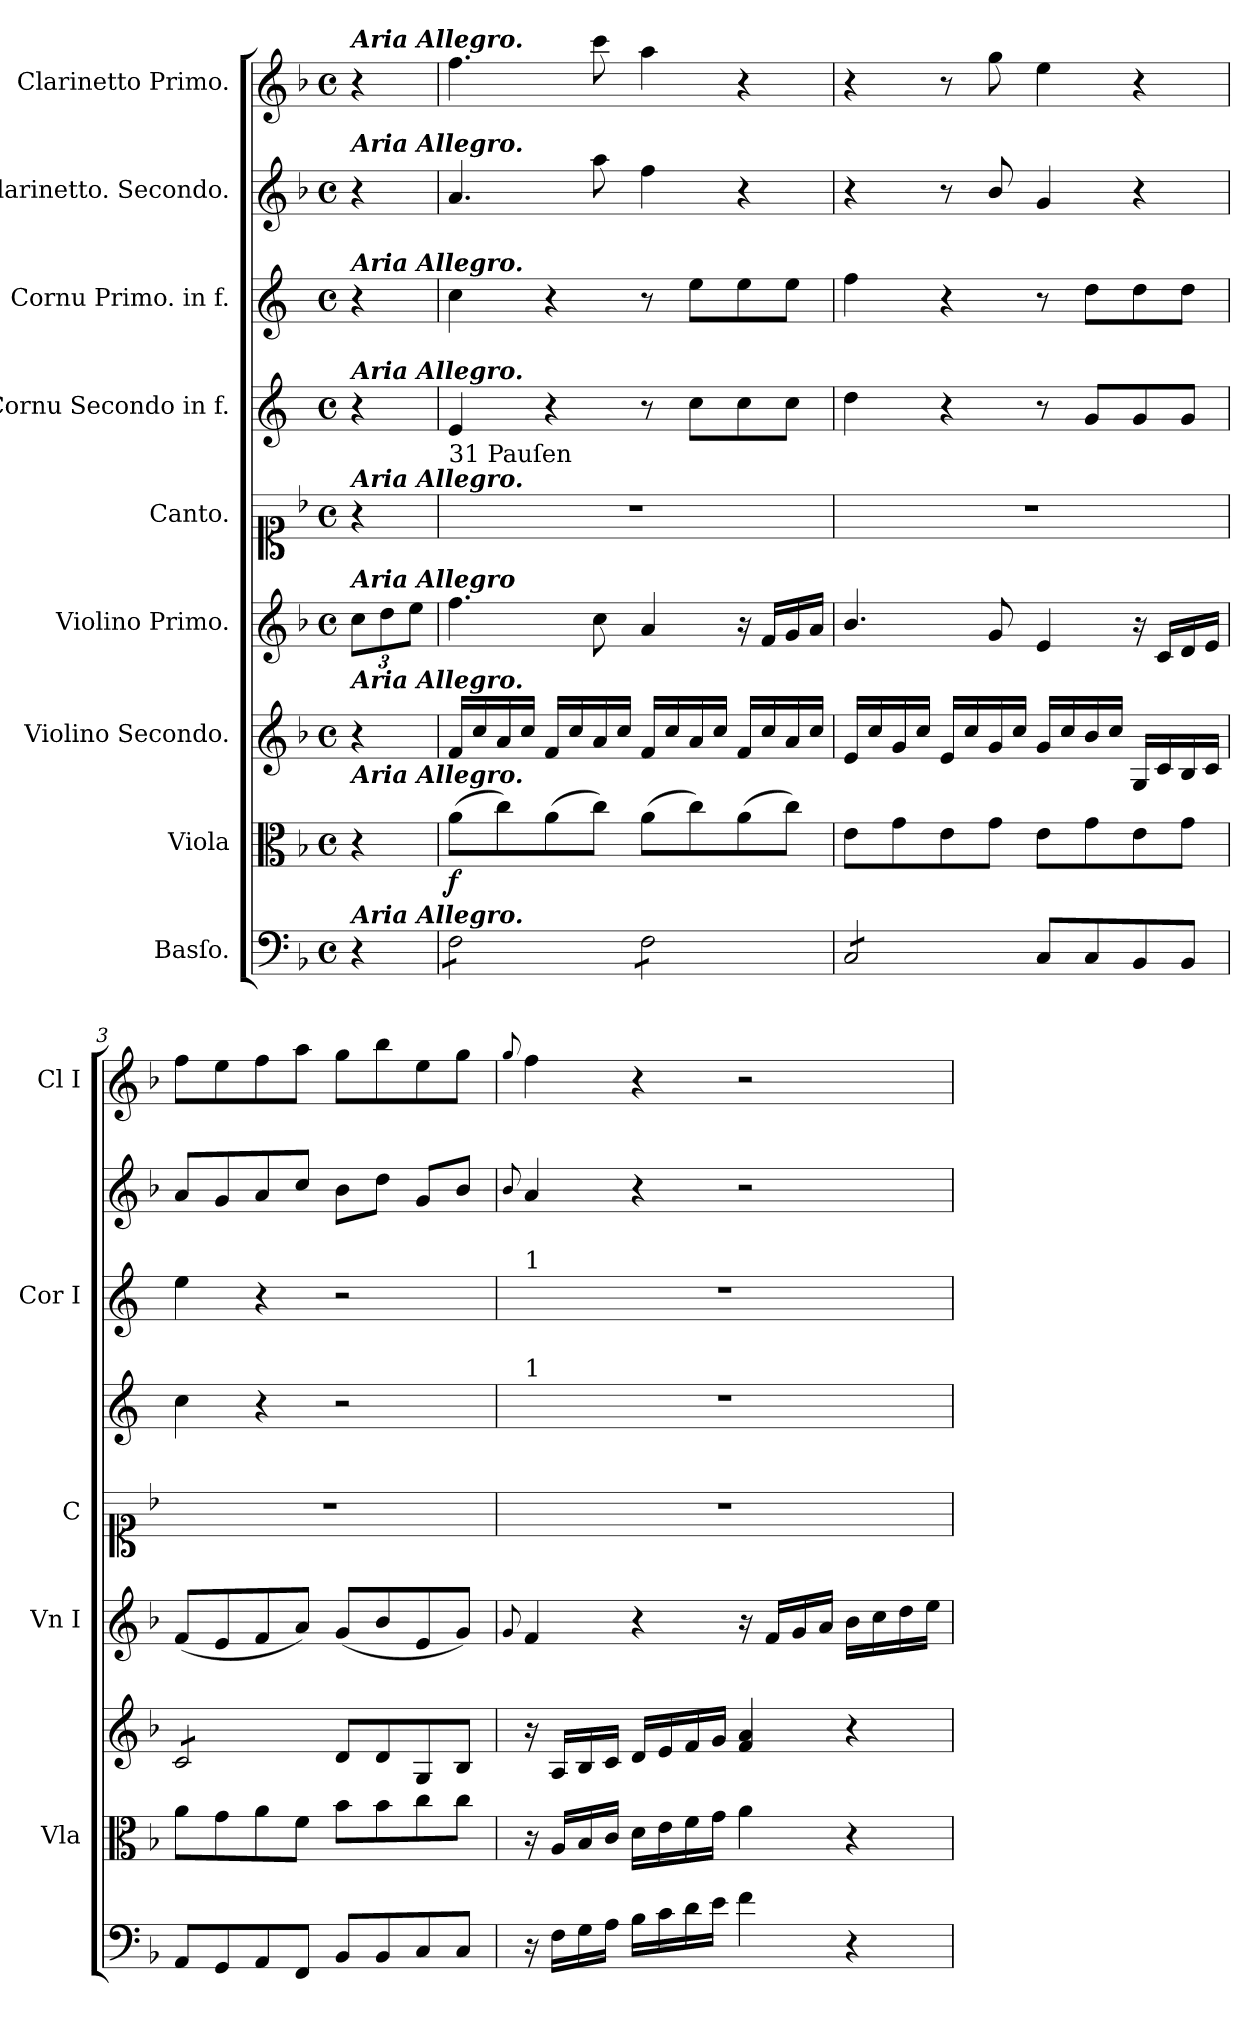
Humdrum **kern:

**kern	**kern	**dynam	**kern	**kern	**kern	**kern	**kern	**kern	**kern
*part9	*part8	*part8	*part7	*part6	*part5	*part4	*part3	*part2	*part1
*staff9	*staff8	*staff8	*staff7	*staff6	*staff5	*staff4	*staff3	*staff2	*staff1
*I"Basſo.	*I"Viola	*	*I"Violino Secondo.	*I"Violino Primo.	*I"Canto.	*I"Cornu Secondo in f.	*I"Cornu Primo. in f.	*I"Clarinetto. Secondo.	*I"Clarinetto Primo.
*	*I'Vla	*	*	*I'Vn I	*I'C	*	*I'Cor I	*	*I'Cl I
*clefF4	*clefC3	*	*clefG2	*clefG2	*clefC1	*clefG2	*clefG2	*clefG2	*clefG2
*	*	*	*	*	*	*ITrd4c7	*ITrd4c7	*	*
*k[b-]	*k[b-]	*	*k[b-]	*k[b-]	*k[b-]	*k[b-]	*k[b-]	*k[b-]	*k[b-]
*F:	*F:	*	*F:	*F:	*F:	*	*	*F:	*F:
*M4/4	*M4/4	*	*M4/4	*M4/4	*M4/4	*M4/4	*M4/4	*M4/4	*M4/4
*met(c)	*met(c)	*	*met(c)	*met(c)	*met(c)	*met(c)	*met(c)	*met(c)	*met(c)
=	=	=	=	=	=	=	=	=	=
!	!	!	!	!	!	!	!	!	!LO:TX:a:Bi:t=Aria Allegro.
!	!	!	!	!	!	!	!	!LO:TX:a:Bi:t=Aria Allegro.	!
!	!	!	!	!	!	!	!LO:TX:a:Bi:t=Aria Allegro.	!	!
!	!	!	!	!	!	!LO:TX:a:Bi:t=Aria Allegro.	!	!	!
!	!	!	!	!	!LO:TX:a:Bi:t=Aria Allegro.	!	!	!	!
!	!	!	!	!LO:TX:a:Bi:t=Aria Allegro	!	!	!	!	!
!	!	!	!LO:TX:a:Bi:t=Aria Allegro.	!	!	!	!	!	!
!	!LO:TX:a:Bi:t=Aria Allegro.	!	!	!	!	!	!	!	!
!LO:TX:a:Bi:t=Aria Allegro.	!	!	!	!	!	!	!	!	!
4r	4r	.	4r	12cc\L	4r	4r	4r	4r	4r
.	.	.	.	12dd\	.	.	.	.	.
.	.	.	.	12ee\J	.	.	.	.	.
=1	=1	=1	=1	=1	=1	=1	=1	=1	=1
!	!	!	!	!	!LO:TX:a:t=31 Pauſen	!	!	!	!
!	!	!LO:DY:b	!	!	!	!	!	!	!
*tremolo	*	*	*	*	*	*	*	*	*
8F\L	(8a\L	f	16f/LL	4.ff\	1r	4A/	4f\	4.a/	4.ff\
.	.	.	16cc/	.	.	.	.	.	.
8F\	8cc\)	.	16a/	.	.	.	.	.	.
.	.	.	16cc/JJ	.	.	.	.	.	.
8F\	(8a\	.	16f/LL	.	.	4r	4r	.	.
.	.	.	16cc/	.	.	.	.	.	.
8F\J	8cc\J)	.	16a/	8cc\	.	.	.	8aa\	8ccc\
.	.	.	16cc/JJ	.	.	.	.	.	.
8F\L	(8a\L	.	16f/LL	4a/	.	8r	8r	4ff\	4aa\
.	.	.	16cc/	.	.	.	.	.	.
8F\	8cc\)	.	16a/	.	.	8f\L	8a\L	.	.
.	.	.	16cc/JJ	.	.	.	.	.	.
8F\	(8a\	.	16f/LL	16r	.	8f\	8a\	4r	4r
.	.	.	16cc/	16f/LL	.	.	.	.	.
8F\J	8cc\J)	.	16a/	16g/	.	8f\J	8a\J	.	.
.	.	.	16cc/JJ	16a/JJ	.	.	.	.	.
=2	=2	=2	=2	=2	=2	=2	=2	=2	=2
8C/L	8e\L	.	16e/LL	4.b-/	1r	4g\	4b-\	4r	4r
.	.	.	16cc/	.	.	.	.	.	.
8C/	8g\	.	16g/	.	.	.	.	.	.
.	.	.	16cc/JJ	.	.	.	.	.	.
8C/	8e\	.	16e/LL	.	.	4r	4r	8r	8r
.	.	.	16cc/	.	.	.	.	.	.
8C/J	8g\J	.	16g/	8g/	.	.	.	8b-/	8gg\
*Xtremolo	*	*	*	*	*	*	*	*	*
.	.	.	16cc/JJ	.	.	.	.	.	.
8C/L	8e\L	.	16g/LL	4e/	.	8r	8r	4g/	4ee\
.	.	.	16cc/	.	.	.	.	.	.
8C/	8g\	.	16b-/	.	.	8c/L	8g\L	.	.
.	.	.	16cc/JJ	.	.	.	.	.	.
8BB-/	8e\	.	16G/LL	16r	.	8c/	8g\	4r	4r
.	.	.	16c/	16c/LL	.	.	.	.	.
8BB-/J	8g\J	.	16B-/	16d/	.	8c/J	8g\J	.	.
.	.	.	16c/JJ	16e/JJ	.	.	.	.	.
=3	=3	=3	=3	=3	=3	=3	=3	=3	=3
*	*	*	*tremolo	*	*	*	*	*	*
8AA/L	8a\L	.	8c/L	(8f/L	1r	4f\	4a\	8a/L	8ff\L
8GG/	8g\	.	8c/	8e/	.	.	.	8g/	8ee\
8AA/	8a\	.	8c/	8f/	.	4r	4r	8a/	8ff\
8FF/J	8f\J	.	8c/J	8a/J)	.	.	.	8cc/J	8aa\J
*	*	*	*Xtremolo	*	*	*	*	*	*
8BB-/L	8b-\L	.	8d/L	(8g/L	.	2r	2r	8b-\L	8gg\L
8BB-/	8b-\	.	8d/	8b-/	.	.	.	8dd\J	8bb-\
8C/	8cc\	.	8G/	8e/	.	.	.	8g/L	8ee\
8C/J	8cc\J	.	8B-/J	8g/J)	.	.	.	8b-/J	8gg\J
=4	=4	=4	=4	=4	=4	=4	=4	=4	=4
.	.	.	.	8qqg/	.	.	.	8qqb-/	8qqgg/
!	!	!	!	!	!	!	!LO:TX:a:t=1	!	!
!	!	!	!	!	!	!LO:TX:a:t=1	!	!	!
16r	16r	.	16r	4f/	1r	1r	1r	4a/	4ff\
16F\LL	16A/LL	.	16A/LL	.	.	.	.	.	.
16G\	16B-/	.	16B-/	.	.	.	.	.	.
16A\JJ	16c/JJ	.	16c/JJ	.	.	.	.	.	.
16B-\LL	16d\LL	.	16d/LL	4r	.	.	.	4r	4r
16c\	16e\	.	16e/	.	.	.	.	.	.
16d\	16f\	.	16f/	.	.	.	.	.	.
16e\JJ	16g\JJ	.	16g/JJ	.	.	.	.	.	.
4f\	4a\	.	4f/ 4a/	16r	.	.	.	2r	2r
.	.	.	.	16f/LL	.	.	.	.	.
.	.	.	.	16g/	.	.	.	.	.
.	.	.	.	16a/JJ	.	.	.	.	.
4r	4r	.	4r	16b-\LL	.	.	.	.	.
.	.	.	.	16cc\	.	.	.	.	.
.	.	.	.	16dd\	.	.	.	.	.
.	.	.	.	16ee\JJ	.	.	.	.	.
=	=	=	=	=	=	=	=	=	=
*-	*-	*-	*-	*-	*-	*-	*-	*-	*-
